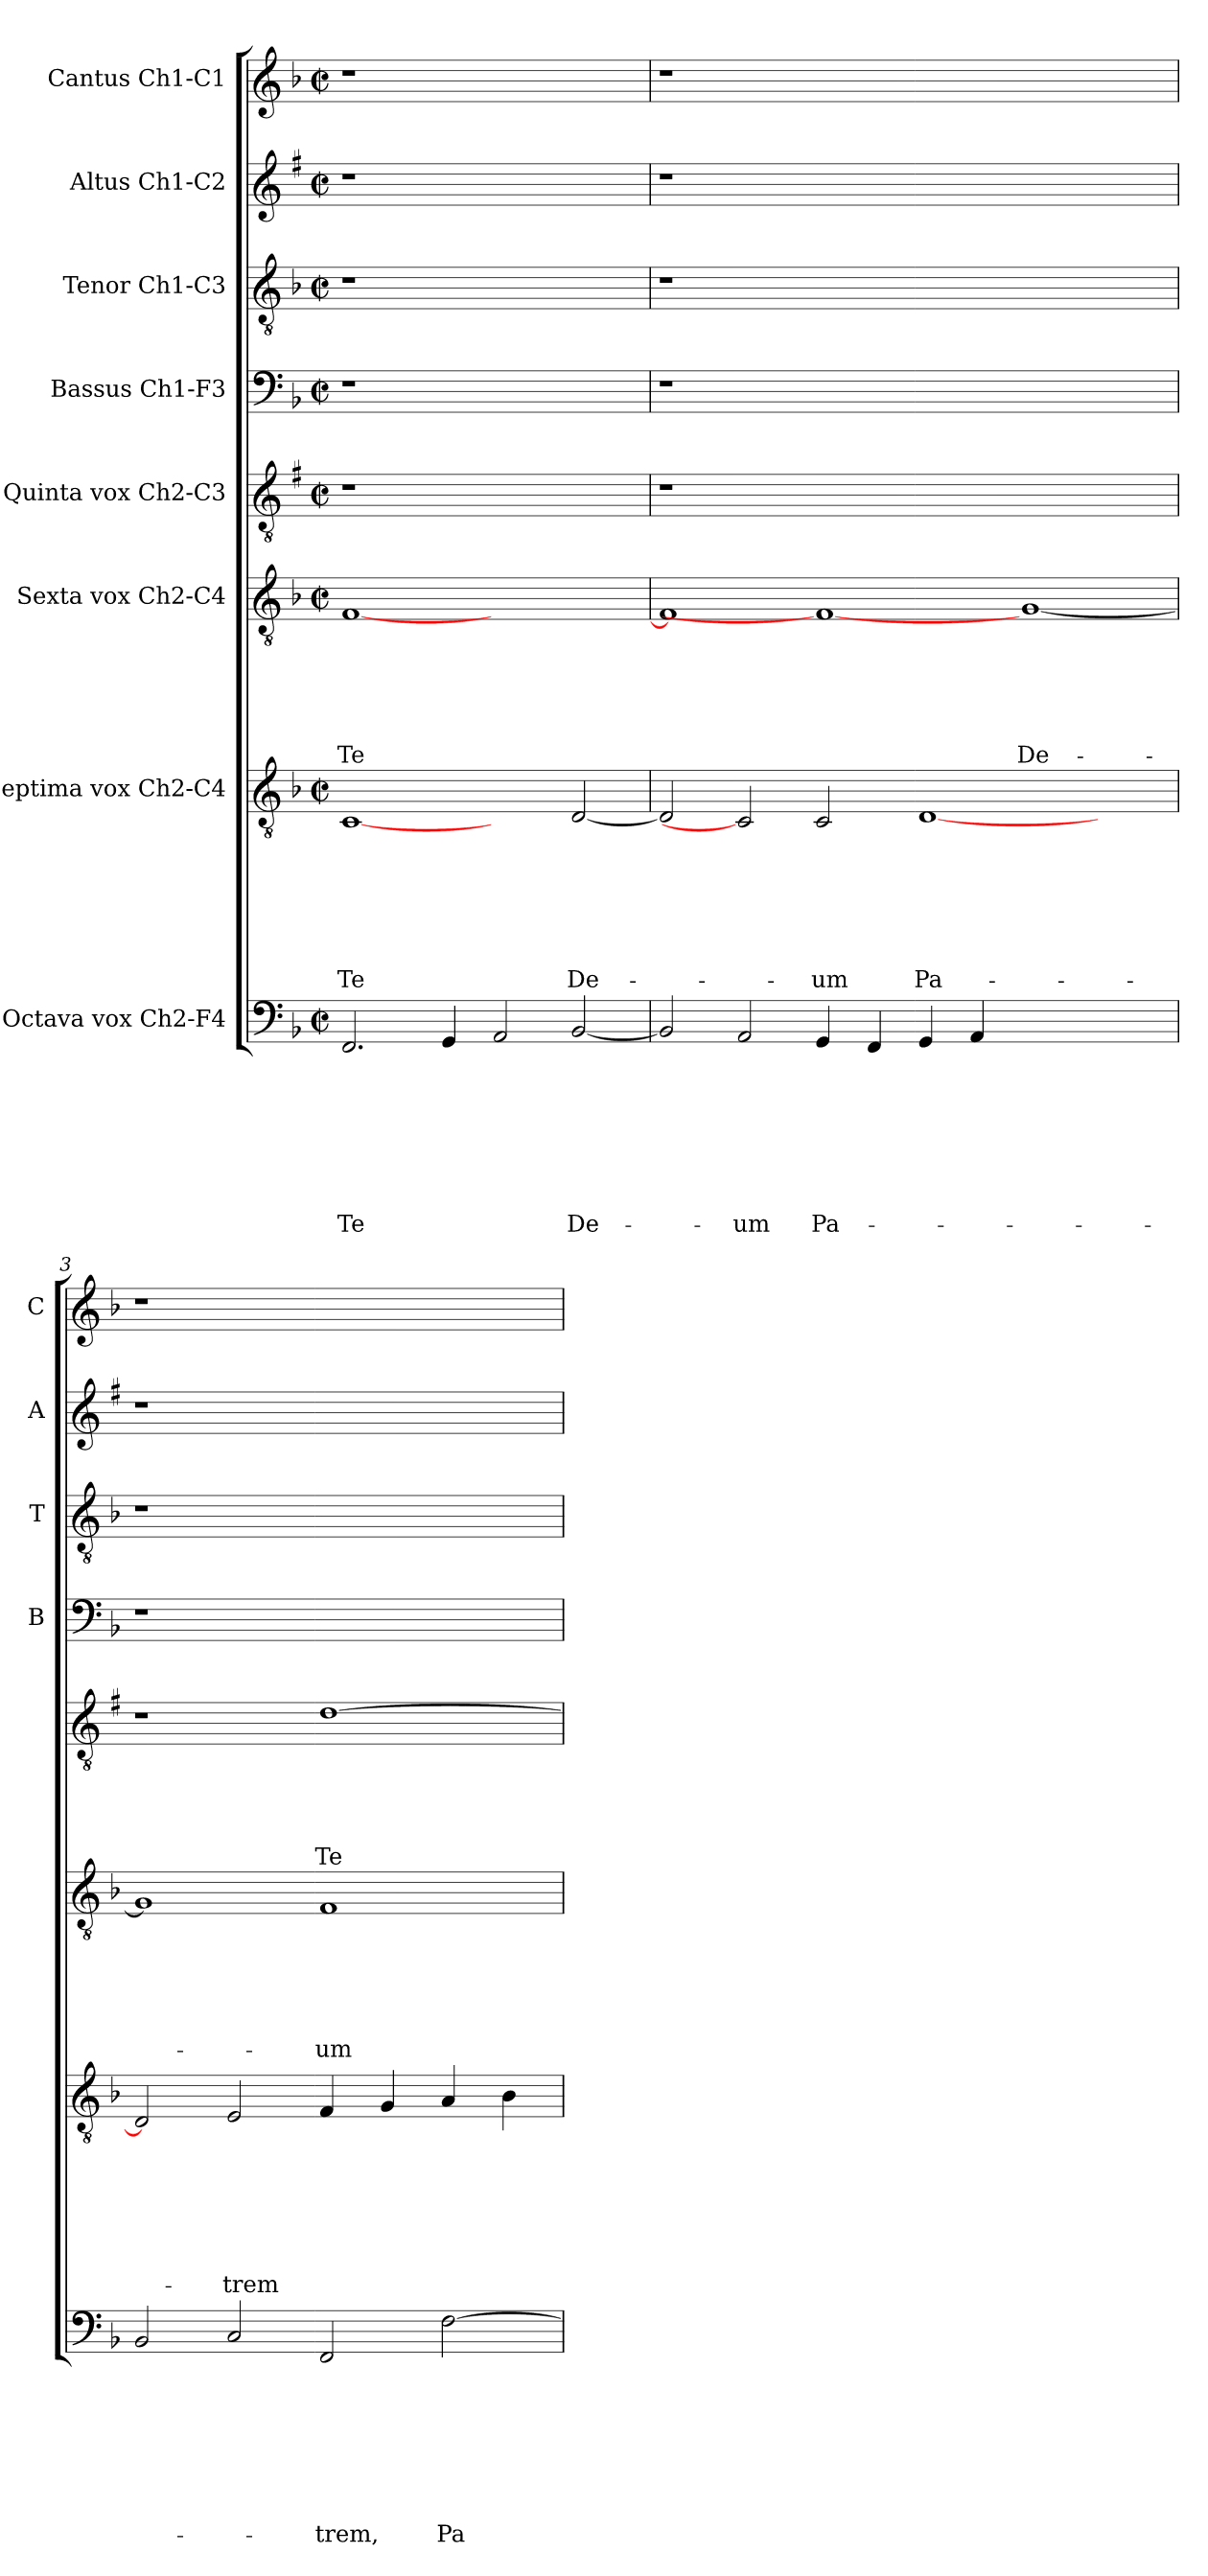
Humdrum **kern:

**kern	**text	**text	**text	**text	**text	**text	**text	**text	**kern	**text	**text	**text	**text	**text	**text	**text	**kern	**text	**text	**text	**text	**text	**text	**kern	**text	**text	**text	**text	**text	**kern	**kern	**kern	**kern
*part8	*part8	*part8	*part8	*part8	*part8	*part8	*part8	*part8	*part7	*part7	*part7	*part7	*part7	*part7	*part7	*part7	*part6	*part6	*part6	*part6	*part6	*part6	*part6	*part5	*part5	*part5	*part5	*part5	*part5	*part4	*part3	*part2	*part1
*staff8	*staff8	*staff8	*staff8	*staff8	*staff8	*staff8	*staff8	*staff8	*staff7	*staff7	*staff7	*staff7	*staff7	*staff7	*staff7	*staff7	*staff6	*staff6	*staff6	*staff6	*staff6	*staff6	*staff6	*staff5	*staff5	*staff5	*staff5	*staff5	*staff5	*staff4	*staff3	*staff2	*staff1
*I"Octava vox Ch2-F4	*	*	*	*	*	*	*	*	*I"Septima vox Ch2-C4	*	*	*	*	*	*	*	*I"Sexta vox Ch2-C4	*	*	*	*	*	*	*I"Quinta vox Ch2-C3	*	*	*	*	*	*I"Bassus Ch1-F3	*I"Tenor Ch1-C3	*I"Altus Ch1-C2	*I"Cantus Ch1-C1
*	*	*	*	*	*	*	*	*	*	*	*	*	*	*	*	*	*	*	*	*	*	*	*	*	*	*	*	*	*	*I'B	*I'T	*I'A	*I'C
*clefF4	*	*	*	*	*	*	*	*	*clefGv2	*	*	*	*	*	*	*	*clefGv2	*	*	*	*	*	*	*clefGv2	*	*	*	*	*	*clefF4	*clefGv2	*clefG2	*clefG2
*	*	*	*	*	*	*	*	*	*	*	*	*	*	*	*	*	*	*	*	*	*	*	*	*ITrd1c2	*	*	*	*	*	*	*	*ITrd1c2	*
*k[b-]	*	*	*	*	*	*	*	*	*k[b-]	*	*	*	*	*	*	*	*k[b-]	*	*	*	*	*	*	*k[b-]	*	*	*	*	*	*k[b-]	*k[b-]	*k[b-]	*k[b-]
*F:	*	*	*	*	*	*	*	*	*F:	*	*	*	*	*	*	*	*F:	*	*	*	*	*	*	*F:	*	*	*	*	*	*F:	*F:	*F:	*F:
*M2/2	*	*	*	*	*	*	*	*	*M2/2	*	*	*	*	*	*	*	*M2/2	*	*	*	*	*	*	*M2/2	*	*	*	*	*	*M2/2	*M2/2	*M2/2	*M2/2
*met(c|)	*	*	*	*	*	*	*	*	*met(c|)	*	*	*	*	*	*	*	*met(c|)	*	*	*	*	*	*	*met(c|)	*	*	*	*	*	*met(c|)	*met(c|)	*met(c|)	*met(c|)
=1	=1	=1	=1	=1	=1	=1	=1	=1	=1	=1	=1	=1	=1	=1	=1	=1	=1	=1	=1	=1	=1	=1	=1	=1	=1	=1	=1	=1	=1	=1	=1	=1	=1
!	!	!	!	!	!	!	!	!LO:LY:b	!	!	!	!	!	!	!	!LO:LY:b	!	!	!	!	!	!	!LO:LY:b	!	!	!	!	!	!	!	!	!	!
2.FF/	.	.	.	.	.	.	.	Te	[1C	.	.	.	.	.	.	Te	[1F	.	.	.	.	.	Te	1r	.	.	.	.	.	1r	1r	1r	1r
4GG/	.	.	.	.	.	.	.	.	.	.	.	.	.	.	.	.	.	.	.	.	.	.	.	.	.	.	.	.	.	.	.	.	.
2AA/	.	.	.	.	.	.	.	.	2ryy	.	.	.	.	.	.	.	1ryy	.	.	.	.	.	.	1ryy	.	.	.	.	.	1ryy	1ryy	1ryy	1ryy
!	!	!	!	!	!	!	!	!LO:LY:b	!	!	!	!	!	!	!	!LO:LY:b	!	!	!	!	!	!	!	!	!	!	!	!	!	!	!	!	!
[2BB-/	.	.	.	.	.	.	.	De-	[2D/	.	.	.	.	.	.	De-	.	.	.	.	.	.	.	.	.	.	.	.	.	.	.	.	.
=2	=2	=2	=2	=2	=2	=2	=2	=2	=2	=2	=2	=2	=2	=2	=2	=2	=2	=2	=2	=2	=2	=2	=2	=2	=2	=2	=2	=2	=2	=2	=2	=2	=2
2BB-/]	.	.	.	.	.	.	.	.	2D/]	.	.	.	.	.	.	.	1F]	.	.	.	.	.	.	1r	.	.	.	.	.	1r	1r	1r	1r
!	!	!	!	!	!	!	!	!LO:LY:b	!	!	!	!	!	!	!	!	!	!	!	!	!	!	!	!	!	!	!	!	!	!	!	!	!
2AA/	.	.	.	.	.	.	.	-um	2C]	.	.	.	.	.	.	.	.	.	.	.	.	.	.	.	.	.	.	.	.	.	.	.	.
!	!	!	!	!	!	!	!	!LO:LY:b	!	!	!	!	!	!	!	!LO:LY:b	!	!	!	!	!	!	!	!	!	!	!	!	!	!	!	!	!
4GG/	.	.	.	.	.	.	.	Pa-	2C/	.	.	.	.	.	.	-um	1F_	.	.	.	.	.	.	0ryy	.	.	.	.	.	0ryy	0ryy	0ryy	0ryy
4FF/	.	.	.	.	.	.	.	.	.	.	.	.	.	.	.	.	.	.	.	.	.	.	.	.	.	.	.	.	.	.	.	.	.
!	!	!	!	!	!	!	!	!	!	!	!	!	!	!	!	!LO:LY:b	!	!	!	!	!	!	!	!	!	!	!	!	!	!	!	!	!
4GG/	.	.	.	.	.	.	.	.	[1D	.	.	.	.	.	.	Pa-	.	.	.	.	.	.	.	.	.	.	.	.	.	.	.	.	.
4AA/	.	.	.	.	.	.	.	.	.	.	.	.	.	.	.	.	.	.	.	.	.	.	.	.	.	.	.	.	.	.	.	.	.
!	!	!	!	!	!	!	!	!	!	!	!	!	!	!	!	!	!	!	!	!	!	!	!LO:LY:b	!	!	!	!	!	!	!	!	!	!
1ryy	.	.	.	.	.	.	.	.	.	.	.	.	.	.	.	.	[1G	.	.	.	.	.	De-	.	.	.	.	.	.	.	.	.	.
.	.	.	.	.	.	.	.	.	2ryy	.	.	.	.	.	.	.	.	.	.	.	.	.	.	.	.	.	.	.	.	.	.	.	.
=3	=3	=3	=3	=3	=3	=3	=3	=3	=3	=3	=3	=3	=3	=3	=3	=3	=3	=3	=3	=3	=3	=3	=3	=3	=3	=3	=3	=3	=3	=3	=3	=3	=3
2BB-/	.	.	.	.	.	.	.	.	2D/]	.	.	.	.	.	.	.	1G]	.	.	.	.	.	.	1r	.	.	.	.	.	1r	1r	1r	1r
!	!	!	!	!	!	!	!	!	!	!	!	!	!	!	!	!LO:LY:b	!	!	!	!	!	!	!	!	!	!	!	!	!	!	!	!	!
2C/	.	.	.	.	.	.	.	.	2E/	.	.	.	.	.	.	-trem	.	.	.	.	.	.	.	.	.	.	.	.	.	.	.	.	.
!	!	!	!	!	!	!	!	!LO:LY:b	!	!	!	!	!	!	!	!	!	!	!	!	!	!	!LO:LY:b	!	!	!	!	!	!LO:LY:b	!	!	!	!
2FF/	.	.	.	.	.	.	.	-trem,	4F/	.	.	.	.	.	.	.	1F	.	.	.	.	.	-um	[1c	.	.	.	.	Te	1ryy	1ryy	1ryy	1ryy
.	.	.	.	.	.	.	.	.	4G/	.	.	.	.	.	.	.	.	.	.	.	.	.	.	.	.	.	.	.	.	.	.	.	.
!	!	!	!	!	!	!	!	!LO:LY:b	!	!	!	!	!	!	!	!	!	!	!	!	!	!	!	!	!	!	!	!	!	!	!	!	!
[2F\	.	.	.	.	.	.	.	Pa-	4A/	.	.	.	.	.	.	.	.	.	.	.	.	.	.	.	.	.	.	.	.	.	.	.	.
.	.	.	.	.	.	.	.	.	4B-\	.	.	.	.	.	.	.	.	.	.	.	.	.	.	.	.	.	.	.	.	.	.	.	.
=	=	=	=	=	=	=	=	=	=	=	=	=	=	=	=	=	=	=	=	=	=	=	=	=	=	=	=	=	=	=	=	=	=
*-	*-	*-	*-	*-	*-	*-	*-	*-	*-	*-	*-	*-	*-	*-	*-	*-	*-	*-	*-	*-	*-	*-	*-	*-	*-	*-	*-	*-	*-	*-	*-	*-	*-
